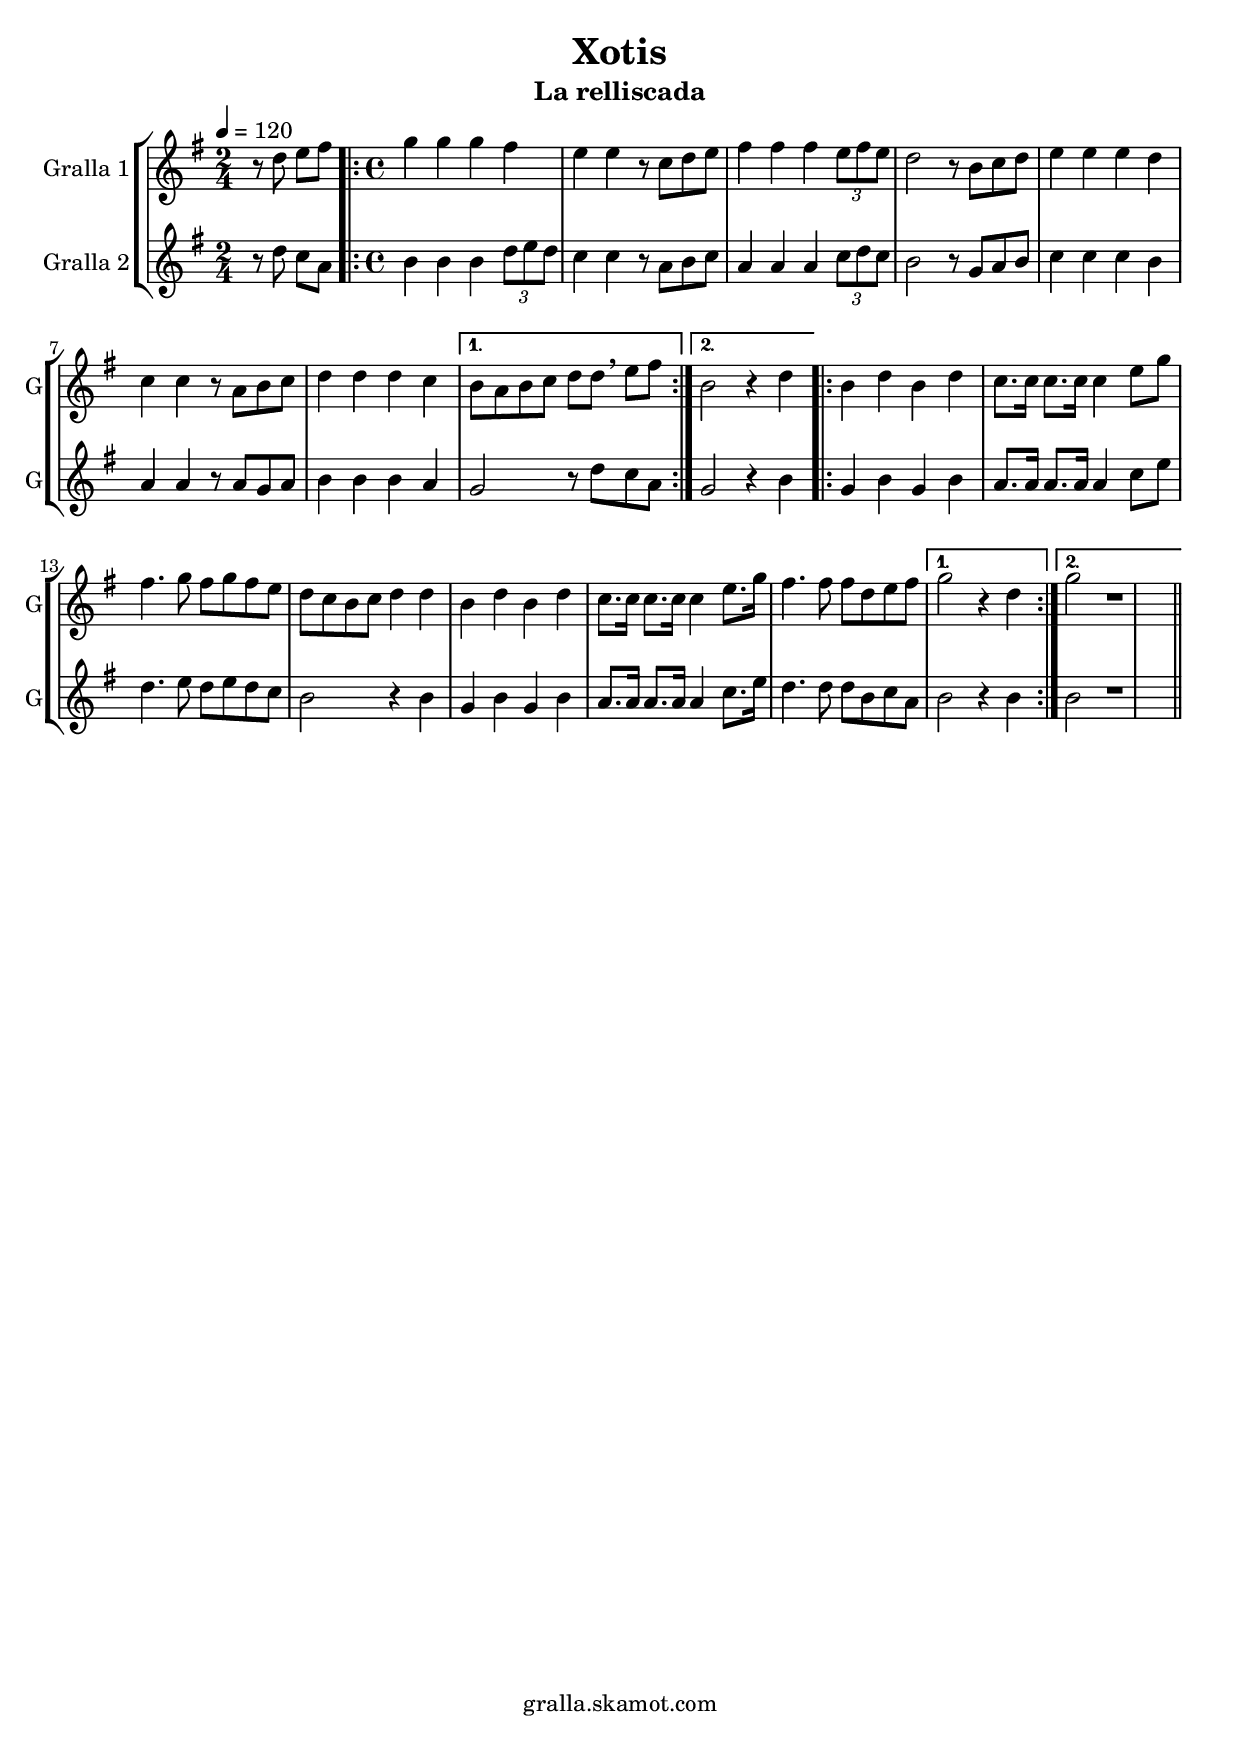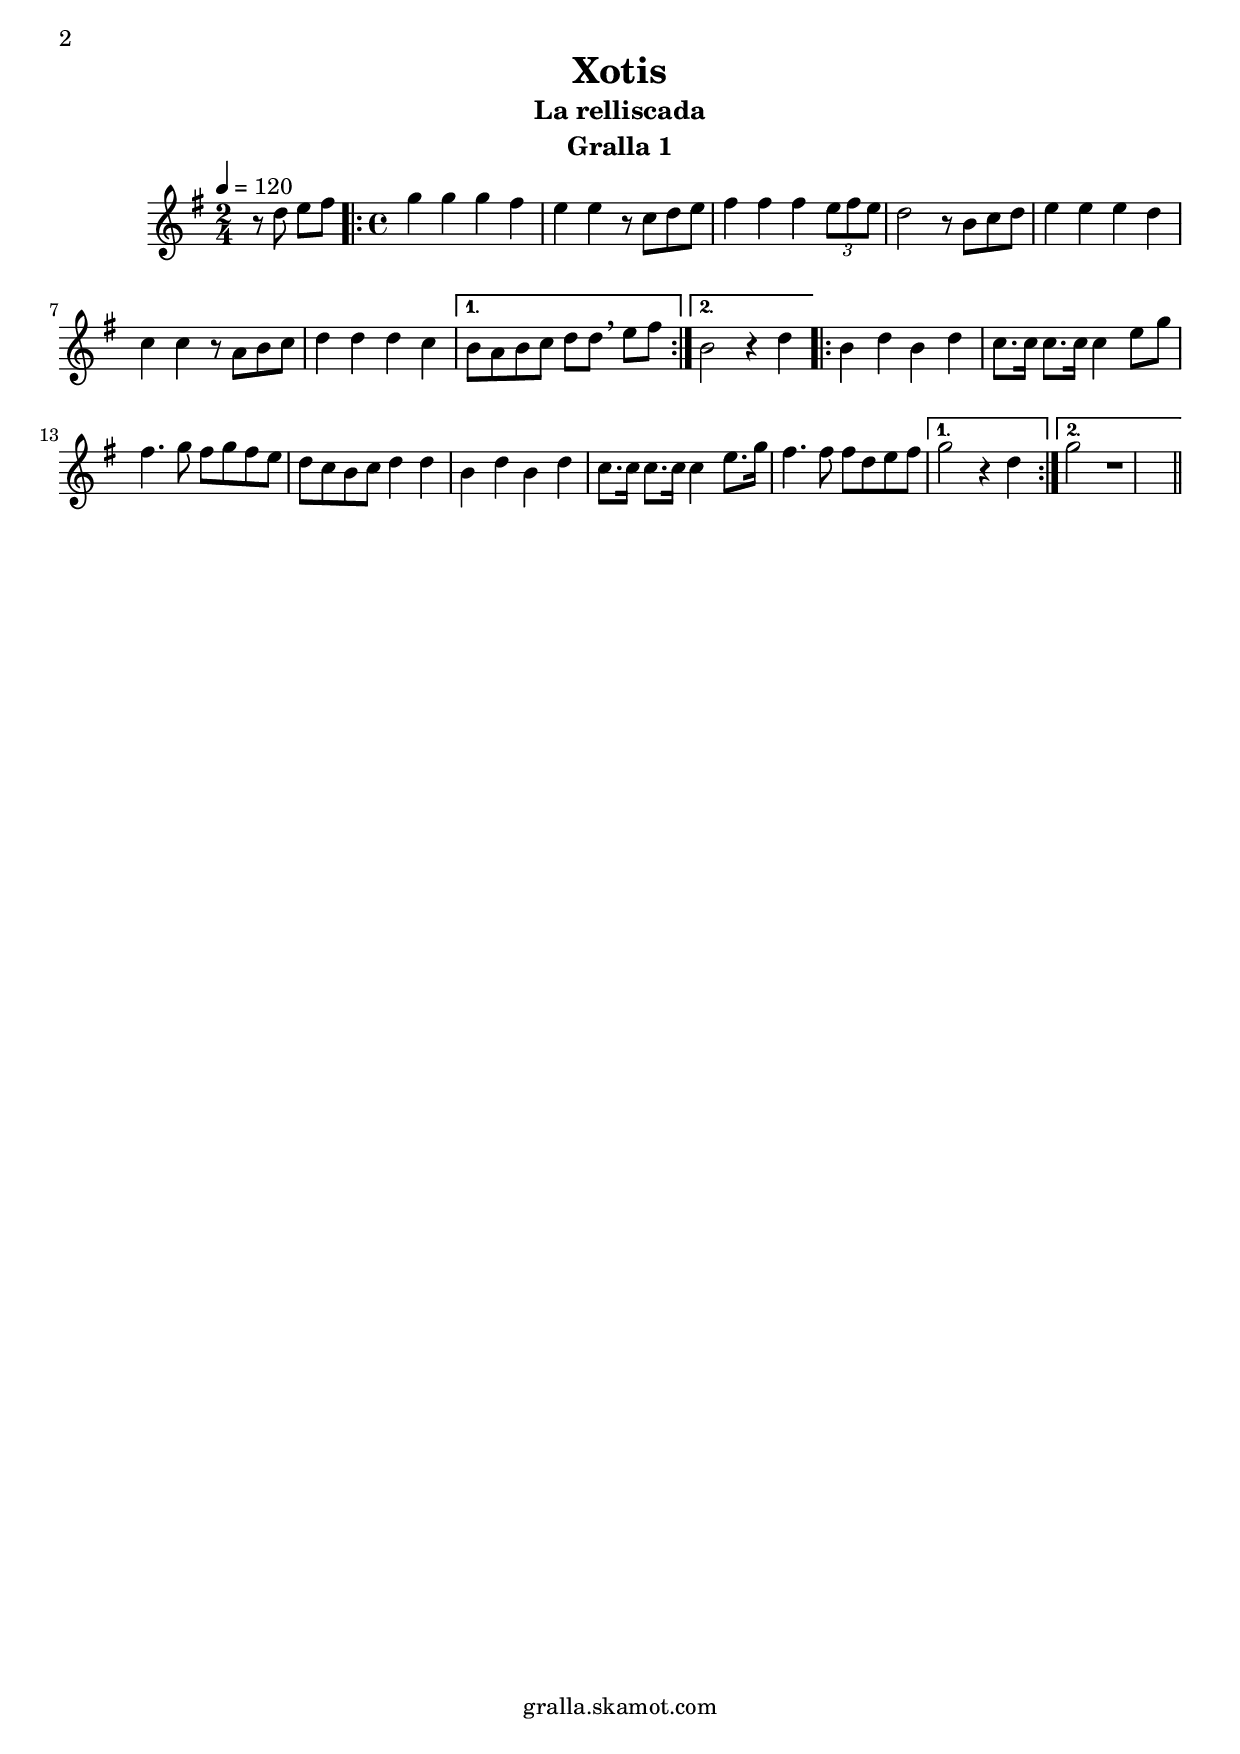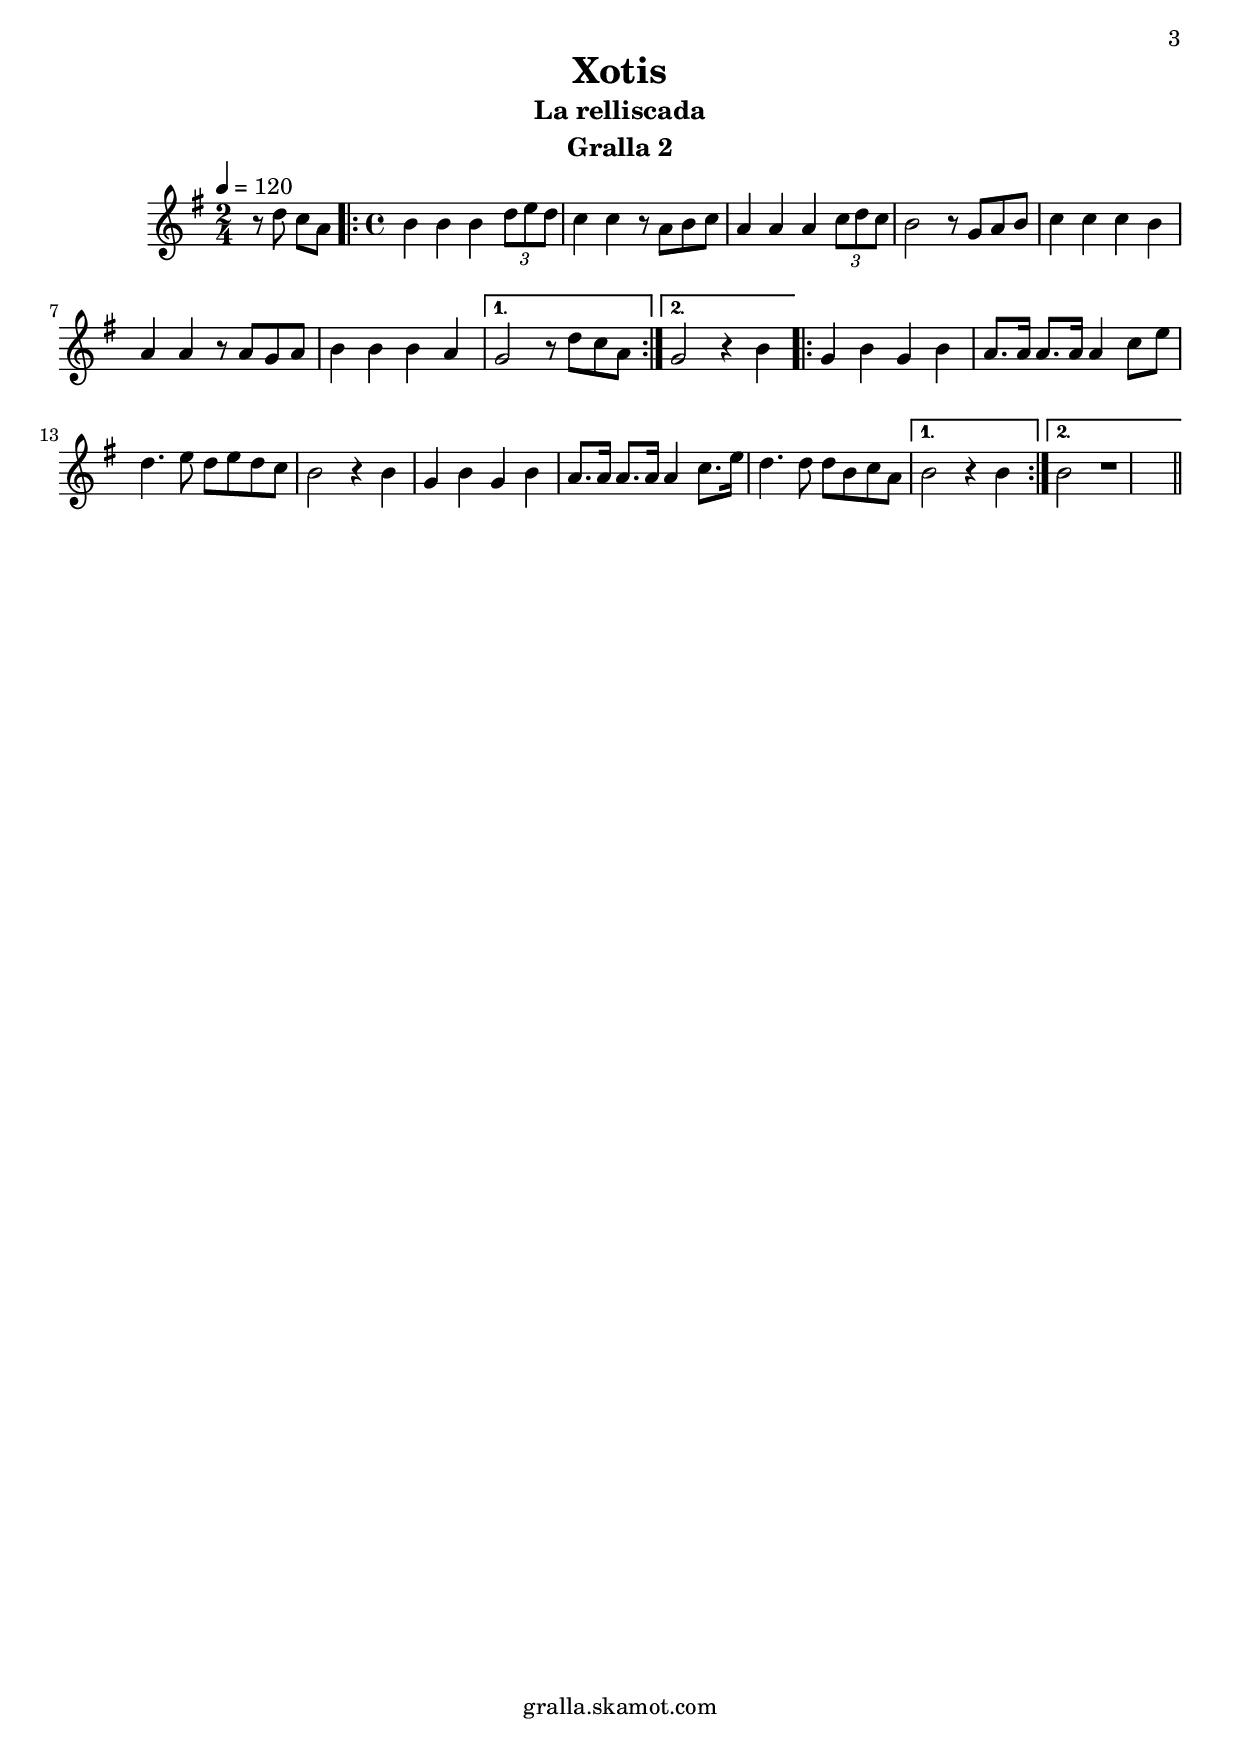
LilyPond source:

\version "2.16.2"

\header {
  dedication=""
  title="Xotis"
  subtitle="La relliscada"
  subsubtitle=""
  poet=""
  meter=""
  piece=""
  composer=""
  arranger=""
  opus=""
  instrument=""
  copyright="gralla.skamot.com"
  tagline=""
}

liniaroAa =
\relative d''
{
  \tempo 4=120
  \clef treble
  \key g \major
  \time 2/4
  r8 d e fis  |
  \time 4/4   \repeat volta 2 { g4 g g fis  |
  e4 e r8 c d e  |
  fis4 fis fis \times 2/3 { e8 fis e }  |
  %05
  d2 r8 b c d  |
  e4 e e d  |
  c4 c r8 a b c  |
  d4 d d c }
  \alternative { { b8 a b c d d \breathe e fis }
  %10
  { b,2 r4 d } }
  \repeat volta 2 { b4 d b d  |
  c8. c16 c8. c16 c4 e8 g  |
  fis4. g8 fis g fis e  |
  d8 c b c d4 d  |
  %15
  b4 d b d  |
  c8. c16 c8. c16 c4 e8. g16  |
  fis4. fis8 fis d e fis }
  \alternative { { g2 r4 d }
  { g2 r1 } } \bar "||" % troigo!
}

liniaroAb =
\relative d''
{
  \tempo 4=120
  \clef treble
  \key g \major
  \time 2/4
  r8 d c a  |
  \time 4/4   \repeat volta 2 { b4 b b \times 2/3 { d8 e d }  |
  c4 c r8 a b c  |
  a4 a a \times 2/3 { c8 d c }  |
  %05
  b2 r8 g a b  |
  c4 c c b  |
  a4 a r8 a g a  |
  b4 b b a }
  \alternative { { g2 r8 d' c a }
  %10
  { g2 r4 b } }
  \repeat volta 2 { g4 b g b  |
  a8. a16 a8. a16 a4 c8 e  |
  d4. e8 d e d c  |
  b2 r4 b  |
  %15
  g4 b g b  |
  a8. a16 a8. a16 a4 c8. e16  |
  d4. d8 d b c a }
  \alternative { { b2 r4 b }
  { b2 r1 } } \bar "||" % troigo!
}

\bookpart {
  \score {
    \new StaffGroup {
      \override Score.RehearsalMark.self-alignment-X = #LEFT
      <<
        \new Staff \with {instrumentName = #"Gralla 1" shortInstrumentName = #"G"} \liniaroAa
        \new Staff \with {instrumentName = #"Gralla 2" shortInstrumentName = #"G"} \liniaroAb
      >>
    }
    \layout {}
  }
  \score { \unfoldRepeats
    \new StaffGroup {
      \override Score.RehearsalMark.self-alignment-X = #LEFT
      <<
        \new Staff \with {instrumentName = #"Gralla 1" shortInstrumentName = #"G"} \liniaroAa
        \new Staff \with {instrumentName = #"Gralla 2" shortInstrumentName = #"G"} \liniaroAb
      >>
    }
    \midi {
      \set Staff.midiInstrument = "oboe"
      \set DrumStaff.midiInstrument = "drums"
    }
  }
}

\bookpart {
  \header {instrument="Gralla 1"}
  \score {
    \new StaffGroup {
      \override Score.RehearsalMark.self-alignment-X = #LEFT
      <<
        \new Staff \liniaroAa
      >>
    }
    \layout {}
  }
  \score { \unfoldRepeats
    \new StaffGroup {
      \override Score.RehearsalMark.self-alignment-X = #LEFT
      <<
        \new Staff \liniaroAa
      >>
    }
    \midi {
      \set Staff.midiInstrument = "oboe"
      \set DrumStaff.midiInstrument = "drums"
    }
  }
}

\bookpart {
  \header {instrument="Gralla 2"}
  \score {
    \new StaffGroup {
      \override Score.RehearsalMark.self-alignment-X = #LEFT
      <<
        \new Staff \liniaroAb
      >>
    }
    \layout {}
  }
  \score { \unfoldRepeats
    \new StaffGroup {
      \override Score.RehearsalMark.self-alignment-X = #LEFT
      <<
        \new Staff \liniaroAb
      >>
    }
    \midi {
      \set Staff.midiInstrument = "oboe"
      \set DrumStaff.midiInstrument = "drums"
    }
  }
}

